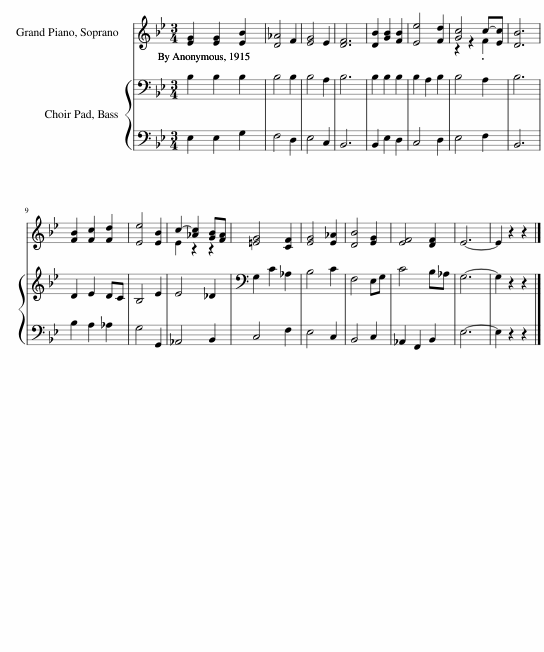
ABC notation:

X:1
%%score ( 1 2 ) { 3 | 4 }
L:1/8
M:3/4
I:linebreak $
K:Bb
V:1 treble
V:2 treble
V:3 bass
V:4 bass
V:1
 [EG]2 [EG]2 [EB]2 | [D_A]4 F2 | [EG]4 E2 | [DF]6 | [DB]2 [GB]2 [FB]2 | %5
 [Ee]4 [Fd]2 | [Gc]4 c-[Ec] | [DB]6 |$ [FB]2 [Fc]2 [Fd]2 | [Ee]4 [EB]2 | %10
 c2- [_Ac]2 [GB][FA] | [=EG]4 [CF]2 | [EG]4 [E_A]2 | [DB]4 [EG]2 | [EF]4 [DF]2 | %15
 E6- | E2 z2 z2 |] %17
V:2
 x6 | x6 | x6 | x6 | x6 | %5
 x6 | z2 z2 .F2 | x6 |$ x6 | x6 | %10
 E2 z2 z2 | x6 | x6 | x6 | x6 | %15
 x6 | x6 |] %17
V:3
 B,2 B,2 B,2 | B,4 B,2 | B,4 A,2 | B,6 | B,2 B,2 B,2 | %5
 B,2 A,2 B,2 | B,4 A,2 | B,6 |$ D2 E2 DC | B,4 E2 | %10
 E4 _D2 | G,2 C2 _A,2 | B,4 C2 | F,4 E,G, | C4 B,_A, | %15
 G,6- | G,2 z2 z2 |] %17
V:4
 E,2 E,2 G,2 | F,4 D,2 | E,4 C,2 | B,,6 | B,,2 E,2 D,2 | %5
 C,4 D,2 | E,4 F,2 | B,,6 |$ B,2 A,2 _A,2 | G,4 G,,2 | %10
 _A,,4 B,,2 | C,4 F,2 | E,4 C,2 | B,,4 C,2 | _A,,2 F,,2 B,,2 | %15
 E,6- | E,2 z2 z2 |] %17
